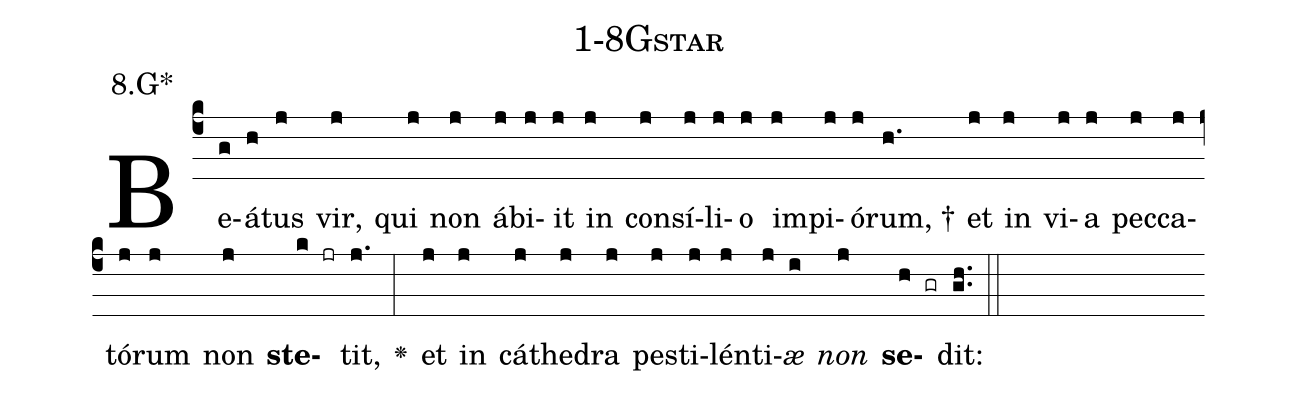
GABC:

name: 1-8Gstar;
annotation: 8.G*;
%%
(c4)Be(g)á(h)tus(j) vir,(j) qui(j) non(j) áb(j)i(j)it(j) in(j) con(j)sí(j)li(j)o(j) im(j)pi(j)ó(j)rum, †(h.) et(j) in(j) vi(j)a(j) pec(j)ca(j)tó(j)rum(j) non(j) <b>ste</b>(k jr)tit,(j.) <v>\greheightstar</v>(:) et(j) in(j) cá(j)the(j)dra(j) pes(j)ti(j)lén(j)ti(j)<i>æ</i>(i) <i>non</i>(j) <b>se</b>(h gr)dit:(gh..) (::)


%E(j) u(j) o(i) u(j) a(h) e.(gh..) (::)
